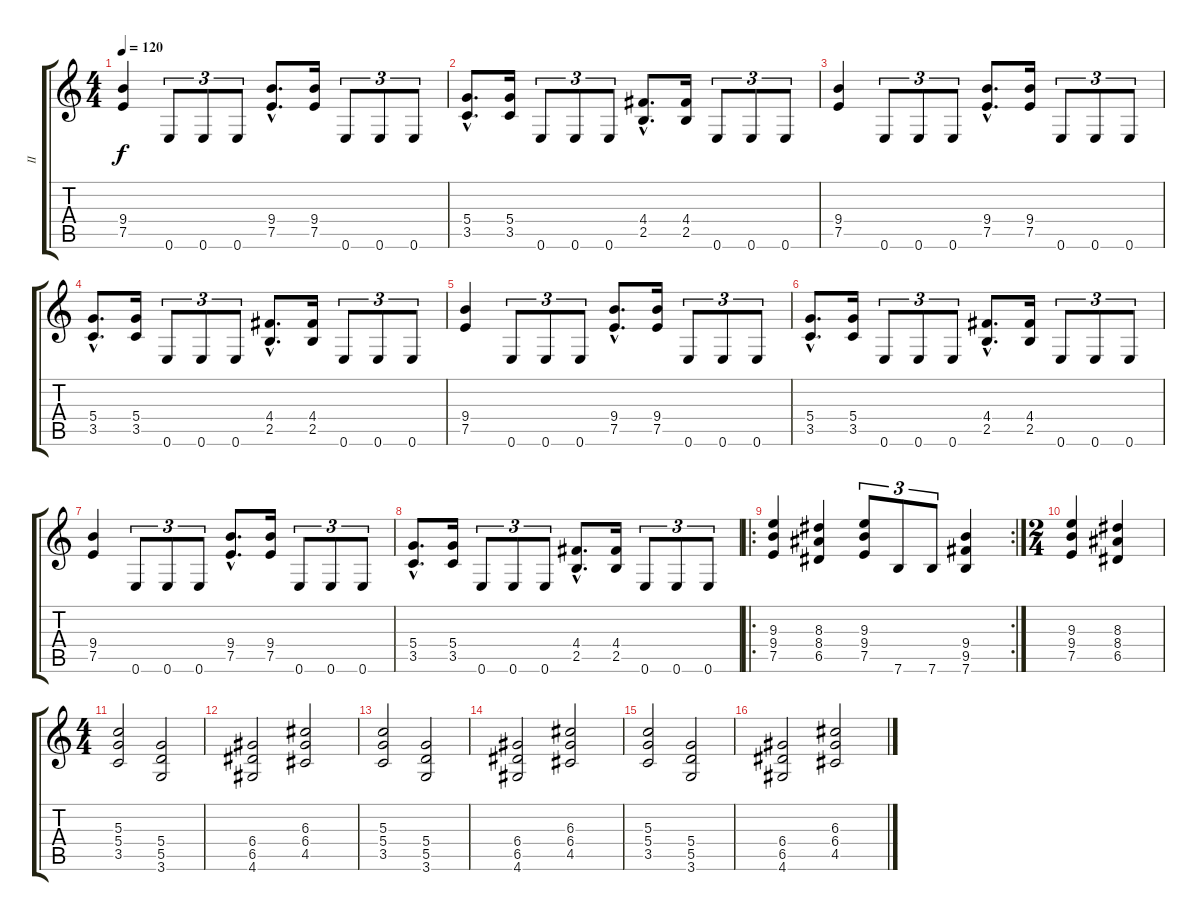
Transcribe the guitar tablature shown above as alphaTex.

\track ("II" "II") {instrument distortionguitar}
\staff {score tabs}
\tuning (E4 B3 G3 D3 A2 E2) {hide}
\ts (4 4)
\tempo 120
\clef g2
\ks c
(9.4 7.5).4{dy f} 0.6.8{tu (3 2)} 0.6.8{tu (3 2)} 0.6.8{tu (3 2)} (9.4{hac} 7.5{hac}).8{d} (9.4 7.5).16 0.6.8{tu (3 2)} 0.6.8{tu (3 2)} 0.6.8{tu (3 2)} |
(5.4{hac} 3.5{hac}).8{d} (5.4 3.5).16 0.6.8{tu (3 2)} 0.6.8{tu (3 2)} 0.6.8{tu (3 2)} (4.4{hac} 2.5{hac}).8{d} (4.4 2.5).16 0.6.8{tu (3 2)} 0.6.8{tu (3 2)} 0.6.8{tu (3 2)} |
(9.4 7.5).4 0.6.8{tu (3 2)} 0.6.8{tu (3 2)} 0.6.8{tu (3 2)} (9.4{hac} 7.5{hac}).8{d} (9.4 7.5).16 0.6.8{tu (3 2)} 0.6.8{tu (3 2)} 0.6.8{tu (3 2)} |
(5.4{hac} 3.5{hac}).8{d} (5.4 3.5).16 0.6.8{tu (3 2)} 0.6.8{tu (3 2)} 0.6.8{tu (3 2)} (4.4{hac} 2.5{hac}).8{d} (4.4 2.5).16 0.6.8{tu (3 2)} 0.6.8{tu (3 2)} 0.6.8{tu (3 2)} |
(9.4 7.5).4 0.6.8{tu (3 2)} 0.6.8{tu (3 2)} 0.6.8{tu (3 2)} (9.4{hac} 7.5{hac}).8{d} (9.4 7.5).16 0.6.8{tu (3 2)} 0.6.8{tu (3 2)} 0.6.8{tu (3 2)} |
(5.4{hac} 3.5{hac}).8{d} (5.4 3.5).16 0.6.8{tu (3 2)} 0.6.8{tu (3 2)} 0.6.8{tu (3 2)} (4.4{hac} 2.5{hac}).8{d} (4.4 2.5).16 0.6.8{tu (3 2)} 0.6.8{tu (3 2)} 0.6.8{tu (3 2)} |
(9.4 7.5).4 0.6.8{tu (3 2)} 0.6.8{tu (3 2)} 0.6.8{tu (3 2)} (9.4{hac} 7.5{hac}).8{d} (9.4 7.5).16 0.6.8{tu (3 2)} 0.6.8{tu (3 2)} 0.6.8{tu (3 2)} |
(5.4{hac} 3.5{hac}).8{d} (5.4 3.5).16 0.6.8{tu (3 2)} 0.6.8{tu (3 2)} 0.6.8{tu (3 2)} (4.4{hac} 2.5{hac}).8{d} (4.4 2.5).16 0.6.8{tu (3 2)} 0.6.8{tu (3 2)} 0.6.8{tu (3 2)} |
\ro
\rc 2
(9.3 9.4 7.5).4 (8.3 8.4 6.5).4 (9.3 9.4 7.5).8{tu (3 2)} 7.6.8{tu (3 2)} 7.6.8{tu (3 2)} (9.4 9.5 7.6).4 |
\ts (2 4)
(9.3 9.4 7.5).4 (8.3 8.4 6.5).4 |
\ts (4 4)
(5.3 5.4 3.5).2 (5.4 5.5 3.6).2 |
(6.4 6.5 4.6).2 (6.3 6.4 4.5).2 |
(5.3 5.4 3.5).2 (5.4 5.5 3.6).2 |
(6.4 6.5 4.6).2 (6.3 6.4 4.5).2 |
(5.3 5.4 3.5).2 (5.4 5.5 3.6).2 |
(6.4 6.5 4.6).2 (6.3 6.4 4.5).2
